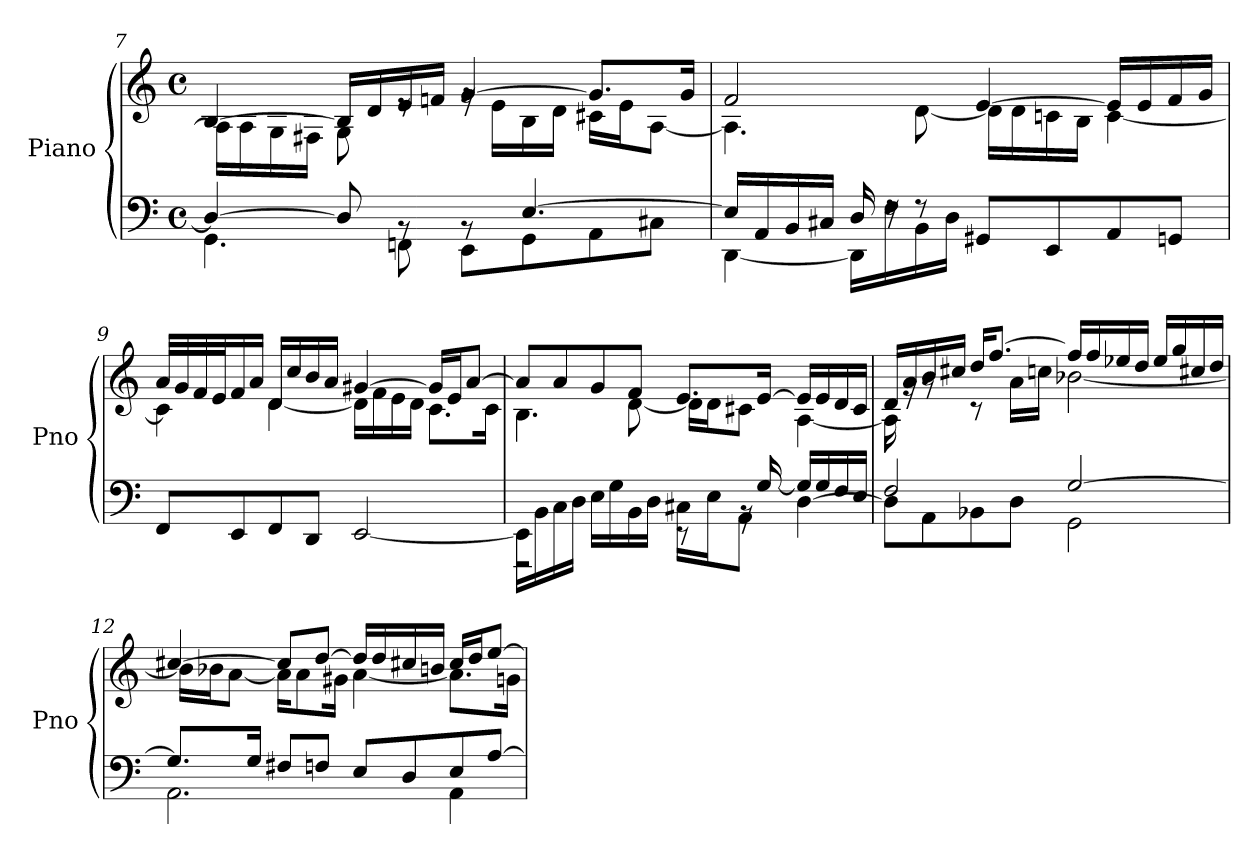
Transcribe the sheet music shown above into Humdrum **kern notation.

**kern	**kern
*part1	*part1
*staff2	*staff1
*I"Piano	*
*I'Pno	*
*clefF4	*clefG2
*k[]	*k[]
*M4/4	*M4/4
*met(c)	*met(c)
=7	=7
*^	*^
4D/_	4.GG\	[4B/	16A\LL]
.	.	.	16A\
.	.	.	16G\
.	.	.	16F#X\JJ
8D/]	.	16B/LL]	8G\
.	.	16d/	.
8rBB	8FFn\	16e/	8re
.	.	16fn/JJ	.
8rBB	8EE\L	[4g/	16rg
.	.	.	16e\LL
[4.E/	8GG\	.	16B\
.	.	.	16d\JJ
.	8AA\	8.g/L]	16c#X\LL
.	.	.	16e\J
.	8C#X\J	.	[8A\J
.	.	16g/Jk	.
!!LO:LB:g=z	!!
=8	=8	=8	=8
16E/LL]	[4DD\	2f/	4.A\]
16AA/	.	.	.
16BB/	.	.	.
16C#X/JJ	.	.	.
16D/	16DD\LL]	.	.
16rF	16F\	.	.
8rF	16BB\	.	[8d\
.	16D\JJ	.	.
8GG#X/L	2ryy	[4e/	16d\LL]
.	.	.	16d\
8EE/	.	.	16cn\
.	.	.	16B\JJ
8AA/	.	16e/LL]	[4c\
.	.	16e/	.
8GGn/J	.	16f/	.
.	.	16g/JJ	.
*v	*v	*	*
=9	=9	=9
8FF/L	32a/LLL	4c\]
.	32g/	.
.	32f/	.
.	32e/J	.
8EE/	16f/	.
.	16a/JJ	.
8FF/	16d/LL	[4d\
.	16cc/	.
8DD/J	16b/	.
.	16a/JJ	.
[2EE/	[4g#X/	16d\LL]
.	.	16f\
.	.	16e\
.	.	16d\JJ
.	16g#/LL]	8.c\L
.	16e/J	.
.	[8a/J	.
.	.	16c\Jk
!!LO:LB:g=z	!!
=10	=10	=10
*^	*	*
16EE\LL]	2r	8a/L]	4.B\
16BB\	.	.	.
16C\	.	8a/	.
16D\JJ	.	.	.
16E\LL	.	8g/	.
16G\	.	.	.
16BB\	.	8f/J	[8d\
16D\JJ	.	.	.
16C#X\LL	8r	8.e/L	16d\LL]
16E\J	.	.	16d\J
8AA\J	16rBB	.	8c#X\J
.	[16G/	[16e/Jk	.
[4D\	16G/LL]	16e/LL]	[4A\
.	16G/	16e/	.
.	16F/	16d/	.
.	16E/JJ	16c#/JJ	.
=11	=11	=11	=11
8D\L]	2F/	16d/LL	16A\]
.	.	16a/	16rg
8AA\	.	16b/	8rg
.	.	16cc#X/JJ	.
8BB-X\	.	16dd/KL	8r
.	.	[8.ff/J	.
8D\J	.	.	16a\LL
.	.	.	16ccn\JJ
[2G/	2GG\	16ff/LL]	[2b-X\
.	.	16ff/	.
.	.	16ee-X/	.
.	.	16dd/JJ	.
.	.	16ee-/LL	.
.	.	16gg/	.
.	.	16cc#X/	.
.	.	16dd/JJ	.
!!LO:PB:g=z	!!
=12	=12	=12	=12
8.G/L]	2.AA\	[4cc#X/	16b-\LL]
.	.	.	16b-X\J
.	.	.	[8a\J
16G/Jk	.	.	.
8F#X/L	.	8cc#/L]	16a\KL]
.	.	.	8a\
8Fn/J	.	[8dd/J	.
.	.	.	16g#X\Jk
8E/L	.	16dd/LL]	[4a\
.	.	16dd/	.
8D/	.	16cc#X/	.
.	.	16bn/JJ	.
8E/	4AA\	16cc#/LL	8.a\L]
.	.	16dd/J	.
[8A/J	.	[8ee/J	.
.	.	.	16gn\Jk
*v	*v	*	*
*	*v	*v
=	=
*-	*-
